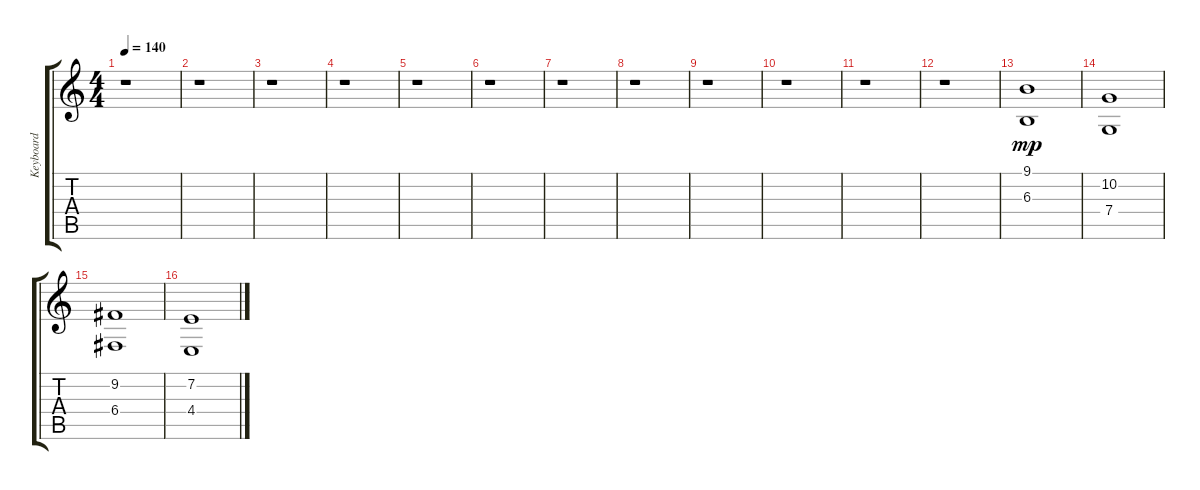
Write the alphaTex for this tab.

\track ("Keyboard" "Keyboard") {instrument lead2sawtooth}
\staff {score tabs}
\tuning (D4 A3 F3 C3 G2 D2) {hide}
\ts (4 4)
\tempo 140
\clef g2
\ks c
r.1{dy f} |
r.1 |
r.1 |
r.1 |
r.1 |
r.1 |
r.1 |
r.1 |
r.1 |
r.1 |
r.1 |
r.1 |
(9.1 6.3).1{dy mp volume 10 instrument pad4choir} |
(10.2 7.4).1 |
(9.2 6.4).1 |
(7.2 4.4).1
